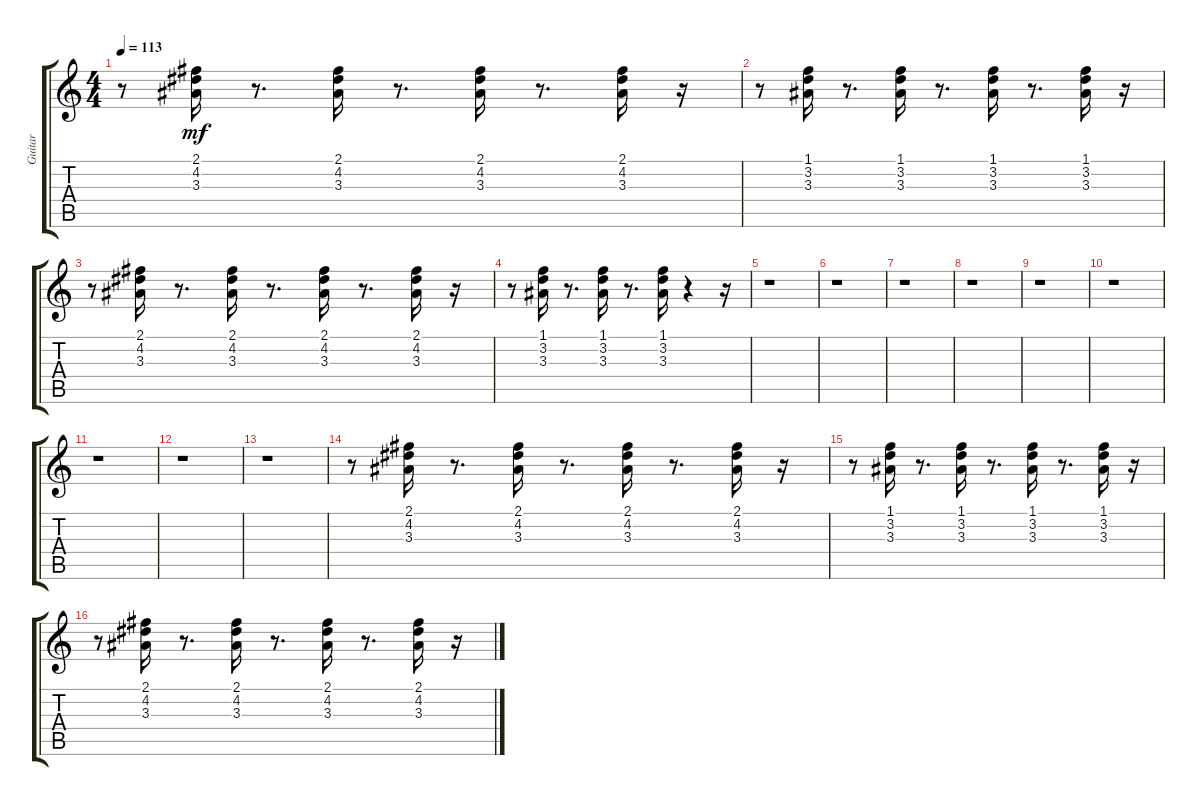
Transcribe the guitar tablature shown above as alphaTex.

\track ("Guitar" "Guitar") {instrument electricguitarclean}
\staff {score tabs}
\tuning (E4 B3 G3 D3 A2 E2) {hide}
\ts (4 4)
\tempo 113
\clef g2
\ks c
r.8{dy mf} (2.1 4.2 3.3).16 r.8{d} (2.1 4.2 3.3).16 r.8{d} (2.1 4.2 3.3).16 r.8{d} (2.1 4.2 3.3).16 r.16 |
r.8 (1.1 3.2 3.3).16 r.8{d} (1.1 3.2 3.3).16 r.8{d} (1.1 3.2 3.3).16 r.8{d} (1.1 3.2 3.3).16 r.16 |
r.8 (2.1 4.2 3.3).16 r.8{d} (2.1 4.2 3.3).16 r.8{d} (2.1 4.2 3.3).16 r.8{d} (2.1 4.2 3.3).16 r.16 |
r.8 (1.1 3.2 3.3).16 r.8{d} (1.1 3.2 3.3).16 r.8{d} (1.1 3.2 3.3).16 r.4 r.16 |
r.1 |
r.1 |
r.1 |
r.1 |
r.1 |
r.1 |
r.1 |
r.1 |
r.1 |
r.8 (2.1 4.2 3.3).16 r.8{d} (2.1 4.2 3.3).16 r.8{d} (2.1 4.2 3.3).16 r.8{d} (2.1 4.2 3.3).16 r.16 |
r.8 (1.1 3.2 3.3).16 r.8{d} (1.1 3.2 3.3).16 r.8{d} (1.1 3.2 3.3).16 r.8{d} (1.1 3.2 3.3).16 r.16 |
r.8 (2.1 4.2 3.3).16 r.8{d} (2.1 4.2 3.3).16 r.8{d} (2.1 4.2 3.3).16 r.8{d} (2.1 4.2 3.3).16 r.16
